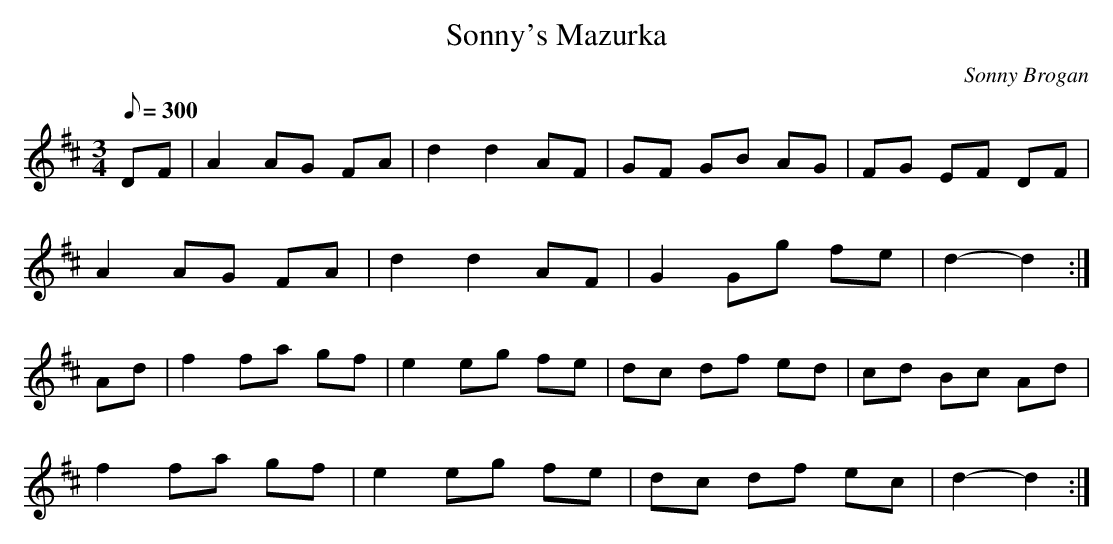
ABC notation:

X:1
T: Sonny's Mazurka
C: Sonny Brogan
M: 3/4
L: 1/8
Q: 300
K: D
DF|A2 AG FA|d2 d2 AF|GF GB AG|FG EF DF|
A2 AG FA|d2 d2 AF|G2 Gg fe|d2-d2 :|
Ad|f2 fa gf|e2 eg fe|dc df ed|cd Bc Ad|
f2 fa gf|e2 eg fe|dc df ec|d2-d2 :|
